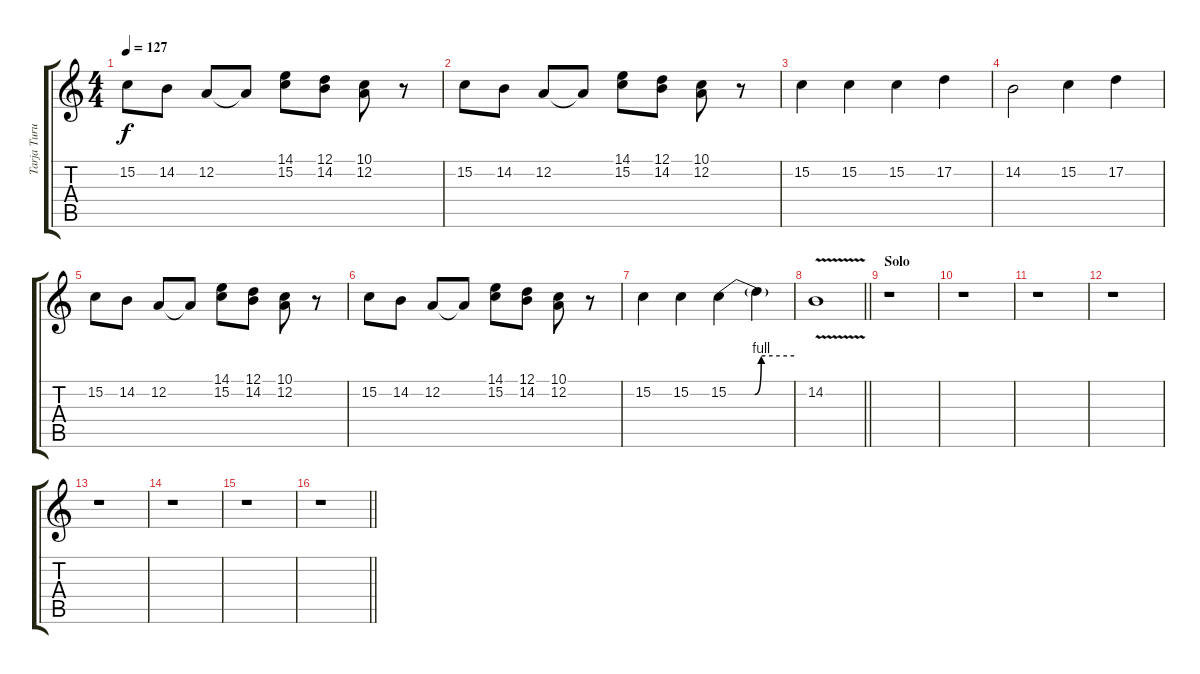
\track ("Tarja Turunen" "Tarja Turu") {instrument choiraahs}
\staff {score tabs}
\tuning (D4 A3 F3 C3 G2 D2) {hide}
\ts (4 4)
\tempo 127
\clef g2
\ks c
15.2.8{dy f} 14.2.8 12.2.8 12.2{t}.8 (14.1 15.2).8 (12.1 14.2).8 (10.1 12.2).8 r.8 |
15.2.8 14.2.8 12.2.8 12.2{t}.8 (14.1 15.2).8 (12.1 14.2).8 (10.1 12.2).8 r.8 |
15.2.4 15.2.4 15.2.4 17.2.4 |
14.2.2 15.2.4 17.2.4 |
15.2.8 14.2.8 12.2.8 12.2{t}.8 (14.1 15.2).8 (12.1 14.2).8 (10.1 12.2).8 r.8 |
15.2.8 14.2.8 12.2.8 12.2{t}.8 (14.1 15.2).8 (12.1 14.2).8 (10.1 12.2).8 r.8 |
15.2.4 15.2.4 15.2{be (custom 0 0 24 0 30 4 60 4)}.4 15.2{t}.4 |
\barLineRight lightlight
14.2{v}.1 |
\section ("" "Solo")
r.1 |
r.1 |
r.1 |
r.1 |
r.1 |
r.1 |
r.1 |
\barLineRight lightlight
r.1
